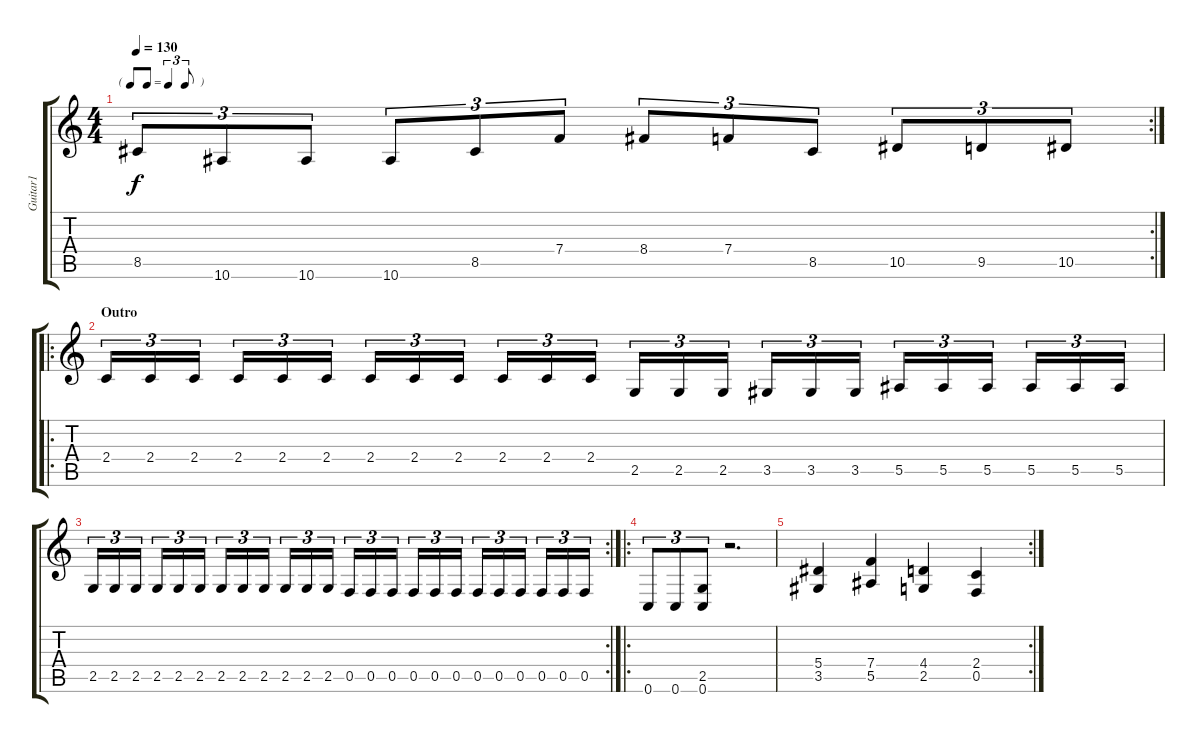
\track ("Guitar1" "Guitar1") {instrument overdrivenguitar}
\staff {score tabs}
\tuning (C4 G3 Eb3 Bb2 F2 C2) {hide}
\rc 2
\ts (4 4)
\tf triplet8th
\tempo 130
\clef g2
\ks c
8.5.8{tu (3 2) dy f} 10.6.8{tu (3 2)} 10.6.8{tu (3 2)} 10.6.8{tu (3 2)} 8.5.8{tu (3 2)} 7.4.8{tu (3 2)} 8.4.8{tu (3 2)} 7.4.8{tu (3 2)} 8.5.8{tu (3 2)} 10.5.8{tu (3 2)} 9.5.8{tu (3 2)} 10.5.8{tu (3 2)} |
\ro
\section ("" "Outro")
2.4.16{tu (3 2)} 2.4.16{tu (3 2)} 2.4.16{tu (3 2)} 2.4.16{tu (3 2)} 2.4.16{tu (3 2)} 2.4.16{tu (3 2)} 2.4.16{tu (3 2)} 2.4.16{tu (3 2)} 2.4.16{tu (3 2)} 2.4.16{tu (3 2)} 2.4.16{tu (3 2)} 2.4.16{tu (3 2)} 2.5.16{tu (3 2)} 2.5.16{tu (3 2)} 2.5.16{tu (3 2)} 3.5.16{tu (3 2)} 3.5.16{tu (3 2)} 3.5.16{tu (3 2)} 5.5.16{tu (3 2)} 5.5.16{tu (3 2)} 5.5.16{tu (3 2)} 5.5.16{tu (3 2)} 5.5.16{tu (3 2)} 5.5.16{tu (3 2)} |
\rc 2
2.5.16{tu (3 2)} 2.5.16{tu (3 2)} 2.5.16{tu (3 2)} 2.5.16{tu (3 2)} 2.5.16{tu (3 2)} 2.5.16{tu (3 2)} 2.5.16{tu (3 2)} 2.5.16{tu (3 2)} 2.5.16{tu (3 2)} 2.5.16{tu (3 2)} 2.5.16{tu (3 2)} 2.5.16{tu (3 2)} 0.5.16{tu (3 2)} 0.5.16{tu (3 2)} 0.5.16{tu (3 2)} 0.5.16{tu (3 2)} 0.5.16{tu (3 2)} 0.5.16{tu (3 2)} 0.5.16{tu (3 2)} 0.5.16{tu (3 2)} 0.5.16{tu (3 2)} 0.5.16{tu (3 2)} 0.5.16{tu (3 2)} 0.5.16{tu (3 2)} |
\ro
0.6.8{tu (3 2)} 0.6.8{tu (3 2)} (2.5 0.6).8{tu (3 2)} r.2{d} |
\rc 2
(5.4 3.5).4 (7.4 5.5).4 (4.4 2.5).4 (2.4 0.5).4
